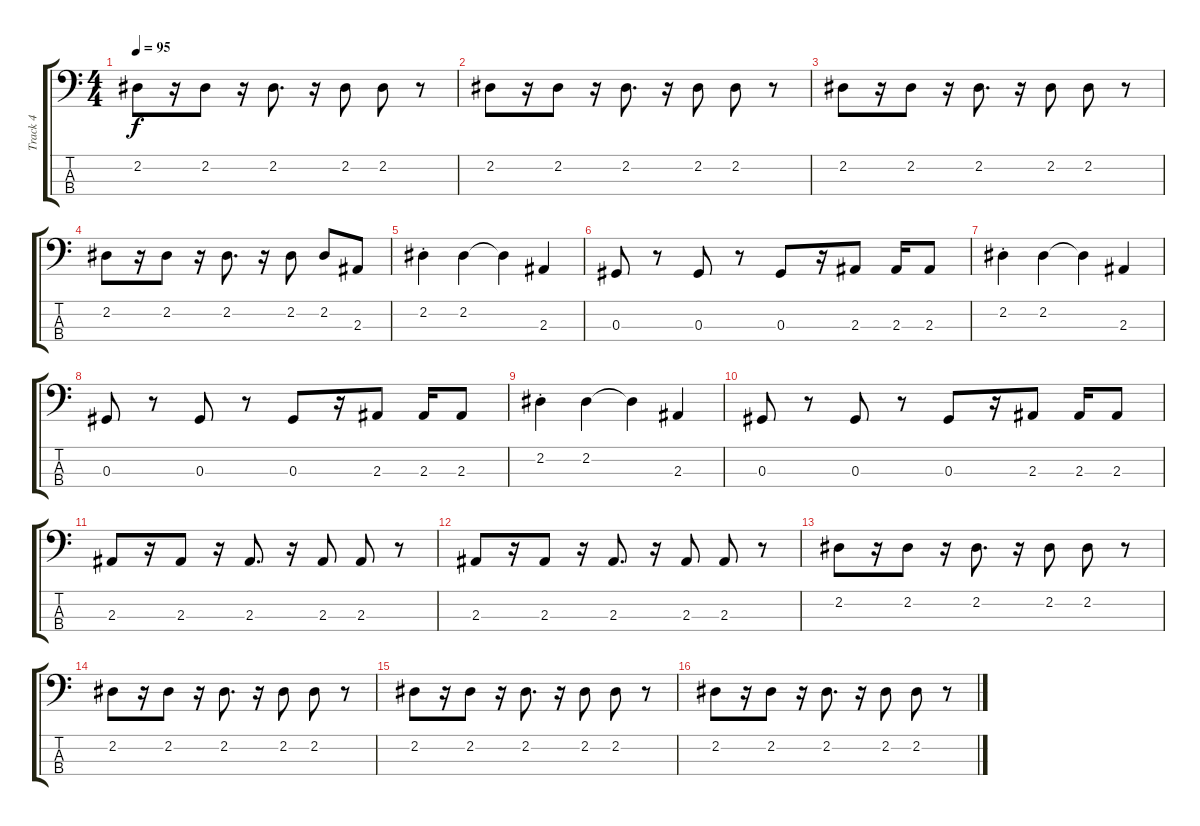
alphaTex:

\track ("Track 4" "Track 4") {instrument electricbassfinger}
\staff {score tabs}
\tuning (Gb2 Db2 Ab1 Eb1) {hide}
\ts (4 4)
\tempo 95
\clef f4
\ks c
2.2.8{dy f} r.16 2.2.8 r.16 2.2.8{d} r.16 2.2.8 2.2.8 r.8 |
2.2.8 r.16 2.2.8 r.16 2.2.8{d} r.16 2.2.8 2.2.8 r.8 |
2.2.8 r.16 2.2.8 r.16 2.2.8{d} r.16 2.2.8 2.2.8 r.8 |
2.2.8 r.16 2.2.8 r.16 2.2.8{d} r.16 2.2.8 2.2.8 2.3.8 |
2.2{st}.4 2.2.4 2.2{t}.4 2.3.4 |
0.3.8 r.8 0.3.8 r.8 0.3.8 r.16 2.3.8 2.3.16 2.3.8 |
2.2{st}.4 2.2.4 2.2{t}.4 2.3.4 |
0.3.8 r.8 0.3.8 r.8 0.3.8 r.16 2.3.8 2.3.16 2.3.8 |
2.2{st}.4 2.2.4 2.2{t}.4 2.3.4 |
0.3.8 r.8 0.3.8 r.8 0.3.8 r.16 2.3.8 2.3.16 2.3.8 |
2.3.8 r.16 2.3.8 r.16 2.3.8{d} r.16 2.3.8 2.3.8 r.8 |
2.3.8 r.16 2.3.8 r.16 2.3.8{d} r.16 2.3.8 2.3.8 r.8 |
2.2.8 r.16 2.2.8 r.16 2.2.8{d} r.16 2.2.8 2.2.8 r.8 |
2.2.8 r.16 2.2.8 r.16 2.2.8{d} r.16 2.2.8 2.2.8 r.8 |
2.2.8 r.16 2.2.8 r.16 2.2.8{d} r.16 2.2.8 2.2.8 r.8 |
2.2.8 r.16 2.2.8 r.16 2.2.8{d} r.16 2.2.8 2.2.8 r.8
